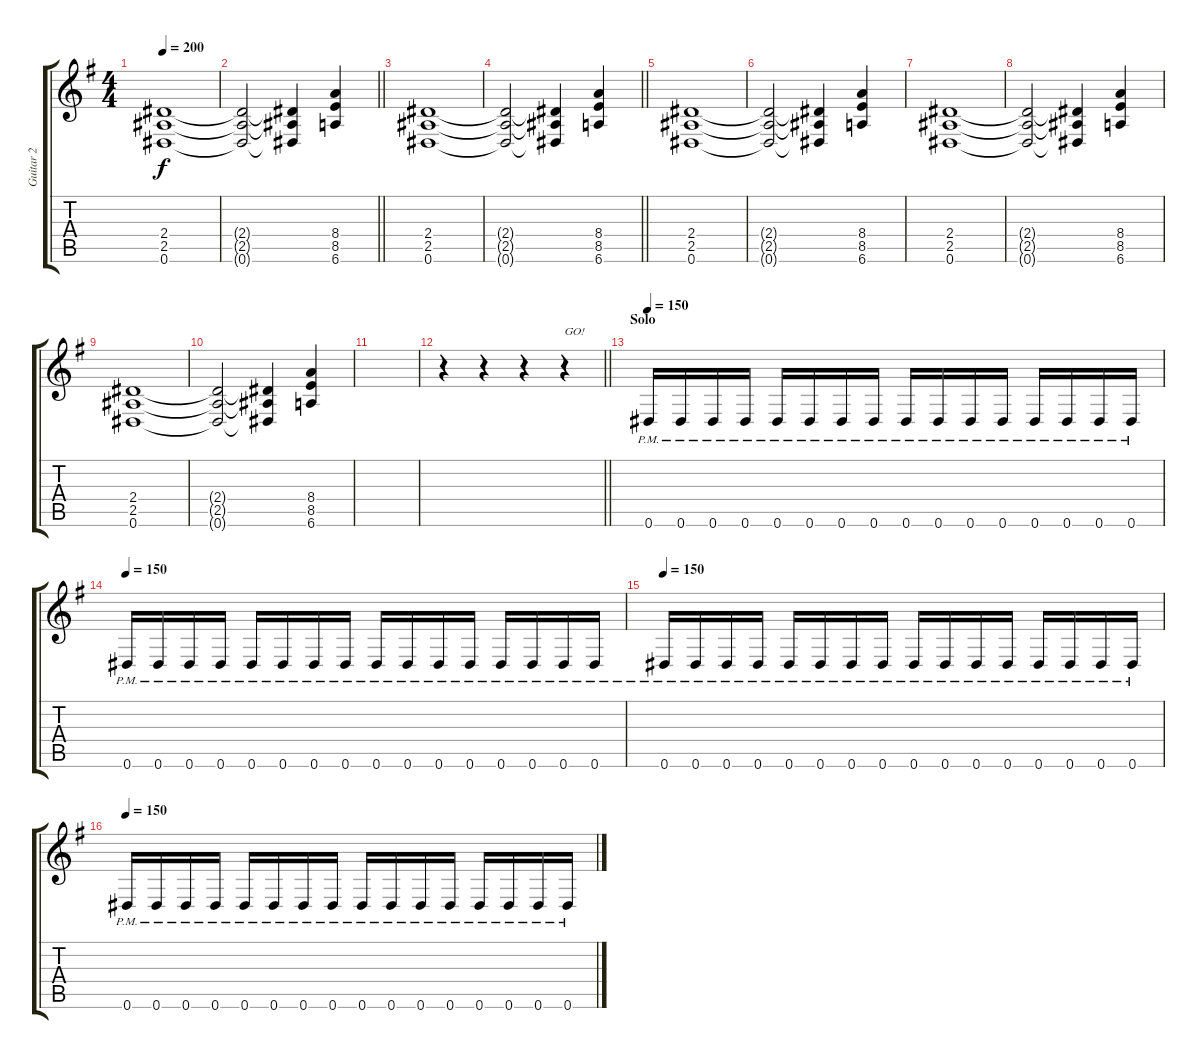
\track ("Guitar 2" "Guitar 2") {instrument distortionguitar}
\staff {score tabs}
\tuning (Eb4 Bb3 Gb3 Db3 Ab2 Eb2) {hide}
\ts (4 4)
\tempo 200
\clef g2
\ks eminor
(2.4 2.5 0.6).1{dy f} |
\barLineRight lightlight
(2.4{t} 2.5{t} 0.6{t}).2 (2.4{t} 2.5{t} 0.6{t}).4 (8.4 8.5 6.6).4 |
(2.4 2.5 0.6).1 |
\barLineRight lightlight
(2.4{t} 2.5{t} 0.6{t}).2 (2.4{t} 2.5{t} 0.6{t}).4 (8.4 8.5 6.6).4 |
(2.4 2.5 0.6).1 |
(2.4{t} 2.5{t} 0.6{t}).2 (2.4{t} 2.5{t} 0.6{t}).4 (8.4 8.5 6.6).4 |
(2.4 2.5 0.6).1 |
(2.4{t} 2.5{t} 0.6{t}).2 (2.4{t} 2.5{t} 0.6{t}).4 (8.4 8.5 6.6).4 |
(2.4 2.5 0.6).1 |
(2.4{t} 2.5{t} 0.6{t}).2 (2.4{t} 2.5{t} 0.6{t}).4 (8.4 8.5 6.6).4 |
|
\barLineRight lightlight
r.4 r.4 r.4 r.4{txt "GO!"} |
\section ("" "Solo")
\tempo 150
0.6{pm}.16 0.6{pm}.16 0.6{pm}.16 0.6{pm}.16 0.6{pm}.16 0.6{pm}.16 0.6{pm}.16 0.6{pm}.16 0.6{pm}.16 0.6{pm}.16 0.6{pm}.16 0.6{pm}.16 0.6{pm}.16 0.6{pm}.16 0.6{pm}.16 0.6{pm}.16 |
\tempo 150
0.6{pm}.16 0.6{pm}.16 0.6{pm}.16 0.6{pm}.16 0.6{pm}.16 0.6{pm}.16 0.6{pm}.16 0.6{pm}.16 0.6{pm}.16 0.6{pm}.16 0.6{pm}.16 0.6{pm}.16 0.6{pm}.16 0.6{pm}.16 0.6{pm}.16 0.6{pm}.16 |
\tempo 150
0.6{pm}.16 0.6{pm}.16 0.6{pm}.16 0.6{pm}.16 0.6{pm}.16 0.6{pm}.16 0.6{pm}.16 0.6{pm}.16 0.6{pm}.16 0.6{pm}.16 0.6{pm}.16 0.6{pm}.16 0.6{pm}.16 0.6{pm}.16 0.6{pm}.16 0.6{pm}.16 |
\tempo 150
0.6{pm}.16 0.6{pm}.16 0.6{pm}.16 0.6{pm}.16 0.6{pm}.16 0.6{pm}.16 0.6{pm}.16 0.6{pm}.16 0.6{pm}.16 0.6{pm}.16 0.6{pm}.16 0.6{pm}.16 0.6{pm}.16 0.6{pm}.16 0.6{pm}.16 0.6{pm}.16
